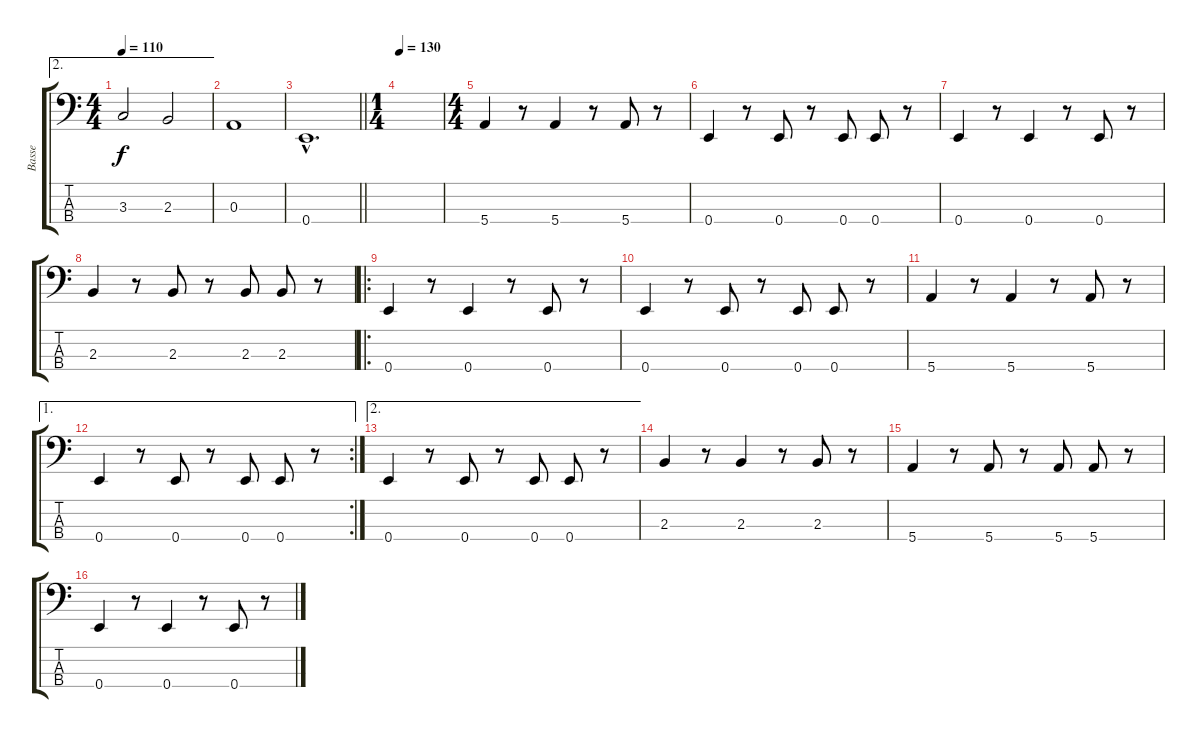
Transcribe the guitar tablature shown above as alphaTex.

\track ("Basse" "Basse") {instrument acousticbass}
\staff {score tabs}
\tuning (G2 D2 A1 E1) {hide}
\ae 2
\ts (4 4)
\tempo 110
\clef f4
\ks c
3.3.2{dy f} 2.3.2 |
0.3.1 |
\barLineRight lightlight
0.4{hac}.1{d} |
\ts (1 4)
\tempo 130
|
\ts (4 4)
5.4.4 r.8 5.4.4 r.8 5.4.8 r.8 |
0.4.4 r.8 0.4.8 r.8 0.4.8 0.4.8 r.8 |
0.4.4 r.8 0.4.4 r.8 0.4.8 r.8 |
2.3.4 r.8 2.3.8 r.8 2.3.8 2.3.8 r.8 |
\ro
0.4.4 r.8 0.4.4 r.8 0.4.8 r.8 |
0.4.4 r.8 0.4.8 r.8 0.4.8 0.4.8 r.8 |
5.4.4 r.8 5.4.4 r.8 5.4.8 r.8 |
\ae 1
\rc 2
0.4.4 r.8 0.4.8 r.8 0.4.8 0.4.8 r.8 |
\ae 2
0.4.4 r.8 0.4.8 r.8 0.4.8 0.4.8 r.8 |
2.3.4 r.8 2.3.4 r.8 2.3.8 r.8 |
5.4.4 r.8 5.4.8 r.8 5.4.8 5.4.8 r.8 |
0.4.4 r.8 0.4.4 r.8 0.4.8 r.8
